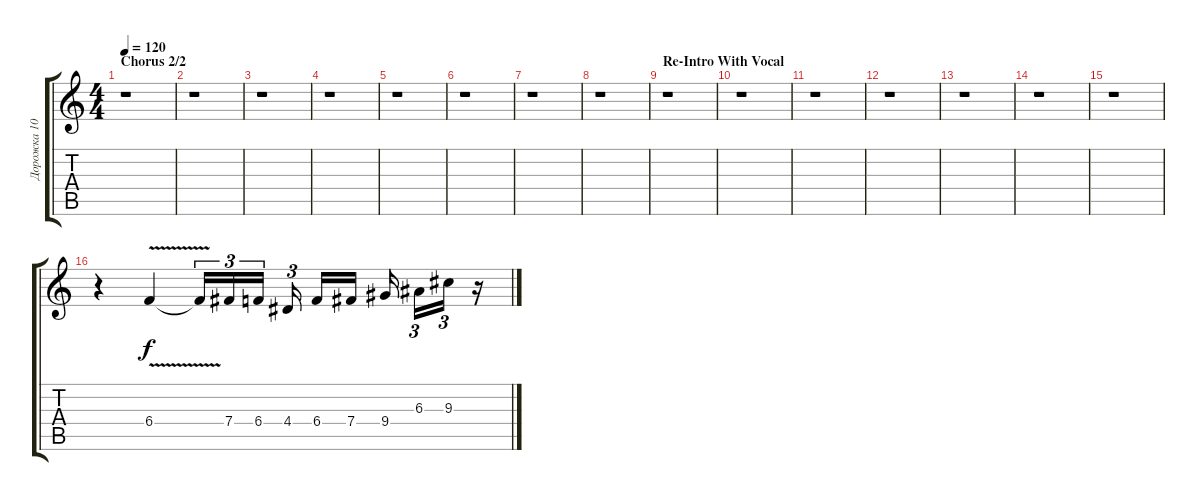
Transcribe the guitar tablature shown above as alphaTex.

\track ("Дорожка 10" "Дорожка 10") {instrument overdrivenguitar}
\staff {score tabs}
\tuning (Db4 Ab3 E3 B2 Gb2 B1) {hide}
\ts (4 4)
\section ("" "Chorus 2/2")
\tempo 120
\clef g2
\ks c
r.1{dy f} |
r.1 |
r.1 |
r.1 |
r.1 |
r.1 |
r.1 |
r.1 |
\section ("" "Re-Intro With Vocal")
r.1 |
r.1 |
r.1 |
r.1 |
r.1 |
r.1 |
r.1 |
r.4 6.4{v}.4 6.4{t}.16{tu (3 2)} 7.4.16{tu (3 2)} 6.4.16{tu (3 2)} 4.4.16{tu (3 2)} 6.4.16 7.4.16 9.4.16 6.3.16{tu (3 2)} 9.3.16{tu (3 2)} r.16
